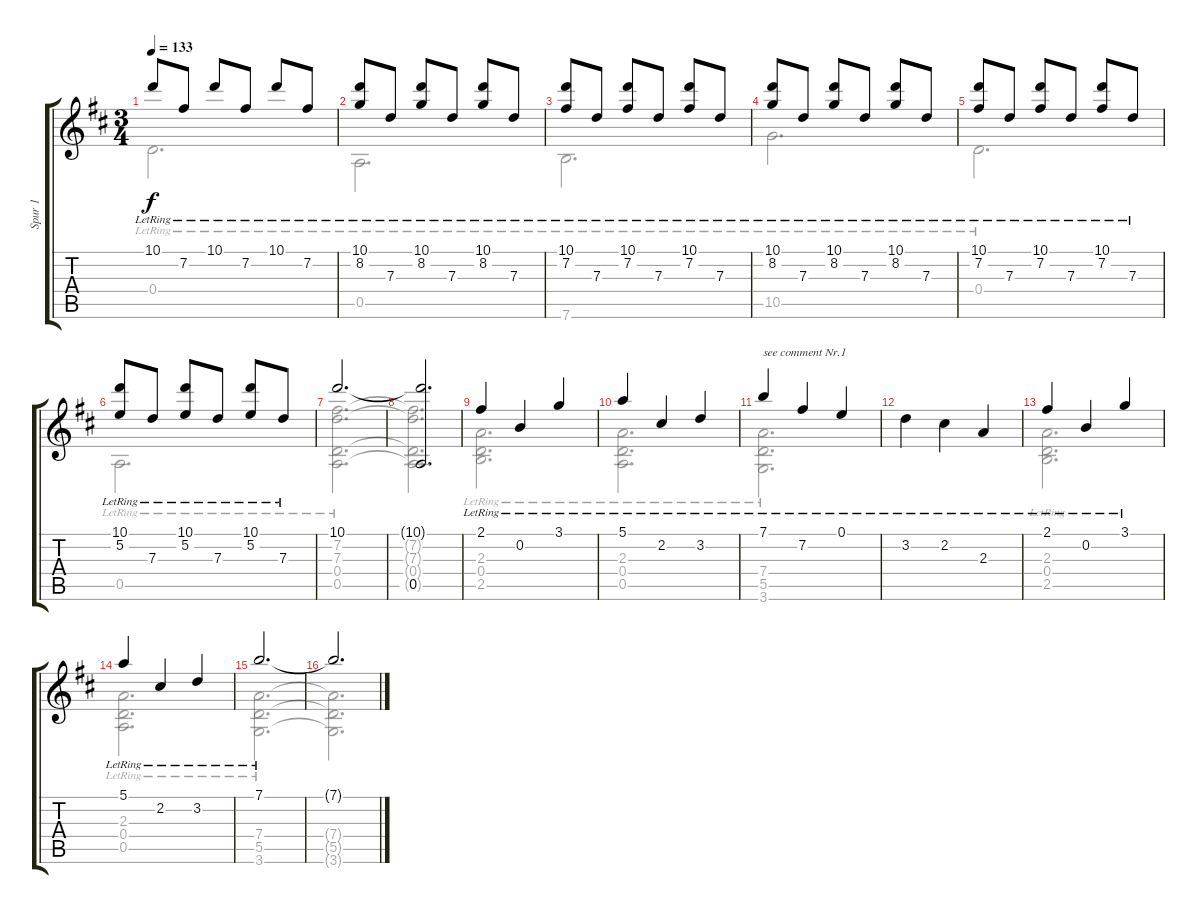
\track ("Spur 1" "Spur 1") {instrument acousticguitarnylon}
\staff {score tabs}
\tuning (E4 B3 G3 D3 A2 E2) {hide}
\voice
\ts (3 4)
\tempo 133
\clef g2
\ks d
10.1{lr}.8{dy f} 7.2{lr}.8 10.1{lr}.8 7.2{lr}.8 10.1{lr}.8 7.2{lr}.8 |
(10.1{lr} 8.2{lr}).8 7.3{lr}.8 (10.1{lr} 8.2{lr}).8 7.3{lr}.8 (10.1{lr} 8.2{lr}).8 7.3{lr}.8 |
(10.1{lr} 7.2{lr}).8 7.3{lr}.8 (10.1{lr} 7.2{lr}).8 7.3{lr}.8 (10.1{lr} 7.2{lr}).8 7.3{lr}.8 |
(10.1{lr} 8.2{lr}).8 7.3{lr}.8 (10.1{lr} 8.2{lr}).8 7.3{lr}.8 (10.1{lr} 8.2{lr}).8 7.3{lr}.8 |
(10.1{lr} 7.2{lr}).8 7.3{lr}.8 (10.1{lr} 7.2{lr}).8 7.3{lr}.8 (10.1{lr} 7.2{lr}).8 7.3{lr}.8 |
(10.1{lr} 5.2{lr}).8 7.3{lr}.8 (10.1{lr} 5.2{lr}).8 7.3{lr}.8 (10.1{lr} 5.2{lr}).8 7.3{lr}.8 |
10.1.2{d} |
(10.1{t} 0.5).2{d} |
2.1{lr}.4 0.2{lr}.4 3.1{lr}.4 |
5.1{lr}.4 2.2{lr}.4 3.2{lr}.4 |
7.1{lr}.4{txt "see comment Nr.1"} 7.2{lr}.4 0.1{lr}.4 |
3.2{lr}.4 2.2{lr}.4 2.3{lr}.4 |
2.1{lr}.4 0.2{lr}.4 3.1{lr}.4 |
5.1{lr}.4 2.2{lr}.4 3.2{lr}.4 |
7.1{lr}.2{d} |
7.1{t}.2{d}
\voice
\clef g2
\ottava regular
\simile none
\ks d
0.4{lr}.2{d dy f} |
0.5{lr}.2{d} |
7.6{lr}.2{d} |
10.5{lr}.2{d} |
0.4{lr}.2{d} |
0.5{lr}.2{d} |
(7.2 7.3 0.4 0.5{lr}).2{d} |
(7.2{t} 7.3{t} 0.4{t} 0.5{t}).2{d} |
(2.3{lr} 0.4{lr} 2.5{lr}).2{d} |
(2.3{lr} 0.4{lr} 0.5{lr}).2{d} |
(7.4{lr} 5.5{lr} 3.6{lr}).2{d} |
|
(2.3{lr} 0.4{lr} 2.5{lr}).2{d} |
(2.3{lr} 0.4{lr} 0.5{lr}).2{d} |
(7.4{lr} 5.5{lr} 3.6{lr}).2{d} |
(7.4{t} 5.5{t} 3.6{t}).2{d}
